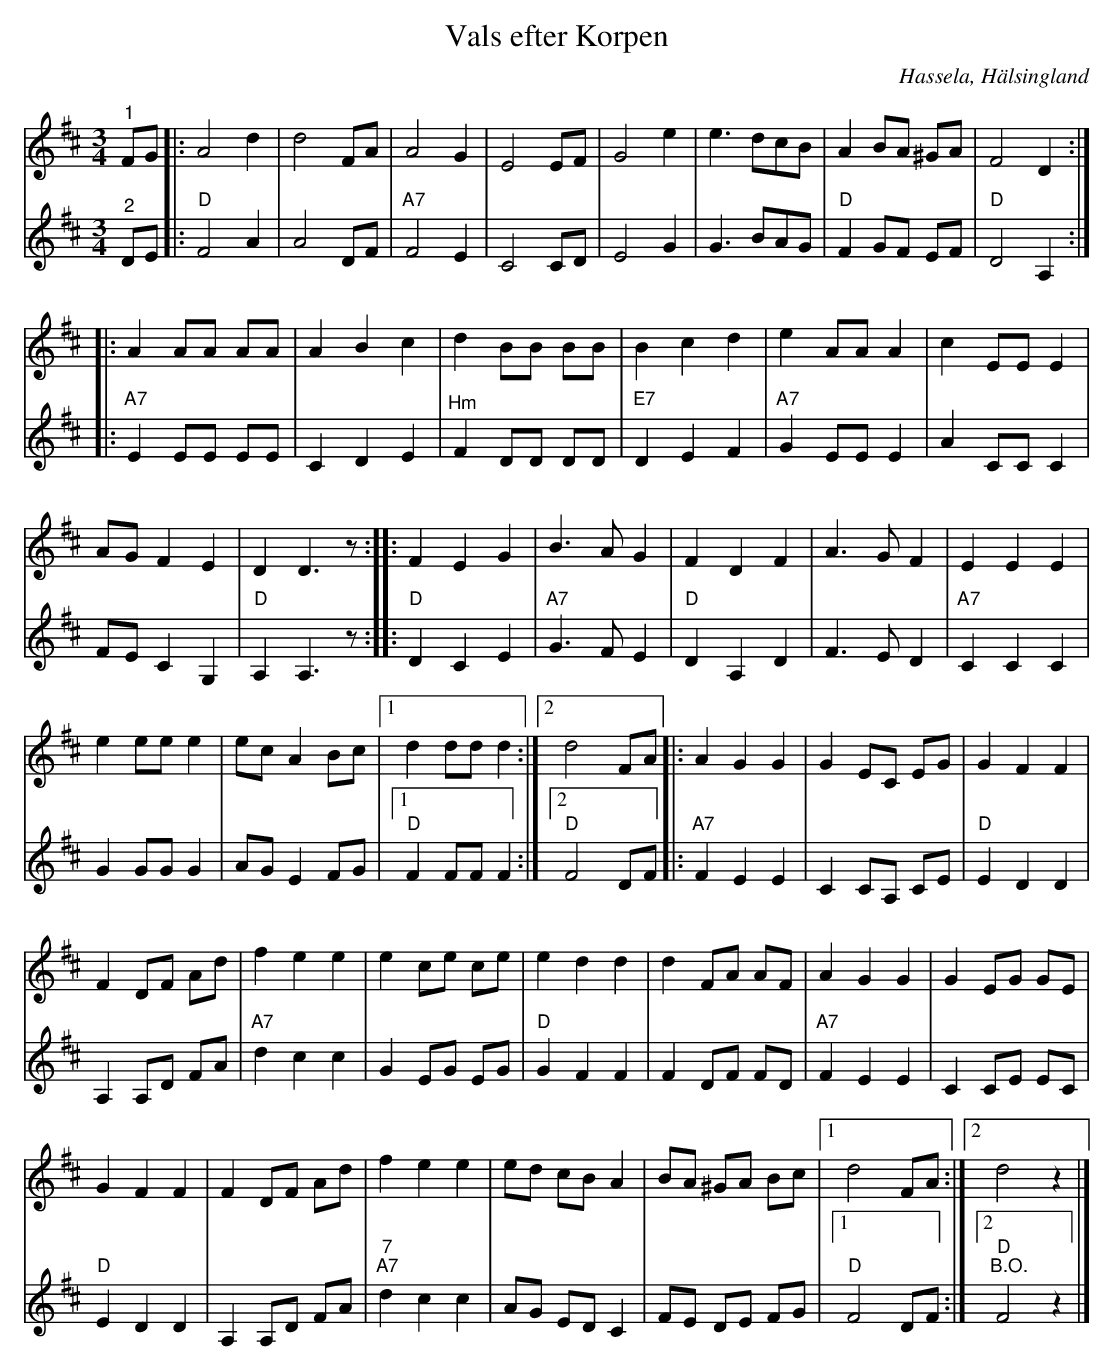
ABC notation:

X:1
T:Vals efter Korpen
O:Hassela, Hälsingland
L:1/8
M:3/4
K:D
V:1
"^1" FG |: A4 d2 | d4 FA | A4 G2 | E4 EF | G4 e2 | e3 dcB | A2 BA ^GA | F4 D2 ::
A2 AA AA | A2 B2 c2 | d2 BB BB | B2 c2 d2 | e2 AA A2 | c2 EE E2 |
AG F2 E2 | D2 D3 z :: F2 E2 G2 | B3 A G2 | F2 D2 F2 | A3 G F2 | E2 E2 E2 |
e2 ee e2 | ec A2 Bc |1 d2 dd d2 :|2 d4 FA |: A2 G2 G2 | G2 EC EG | G2 F2 F2 |
F2 DF Ad | f2 e2 e2 | e2 ce ce | e2 d2 d2 | d2 FA AF | A2 G2 G2 | G2 EG GE |
G2 F2 F2 | F2 DF Ad | f2 e2 e2 | ed cB A2 | BA ^GA Bc |1 d4 FA :|2 d4 z2 |]
V:2
"^2" DE |:"D" F4 A2 | A4 DF |"A7" F4 E2 | C4 CD | E4 G2 | G3 BAG |"D" F2 GF EF |"D" D4 A,2 ::
"A7" E2 EE EE | C2 D2 E2 |"^Hm" F2 DD DD |"E7" D2 E2 F2 |"A7" G2 EE E2 | A2 CC C2 |
FE C2 G,2 | "D" A,2 A,3 z ::"D" D2 C2 E2 |"A7" G3 F E2 |"D" D2 A,2 D2 | F3 E D2 |"A7" C2 C2 C2 |
G2 GG G2 | AG E2 FG |1"D" F2 FF F2 :|2"D" F4 DF |:"A7" F2 E2 E2 | C2 CA, CE |"D" E2 D2 D2 |
A,2 A,D FA |"A7" d2 c2 c2 | G2 EG EG |"D" G2 F2 F2 | F2 DF FD |"A7" F2 E2 E2 | C2 CE EC |
"D" E2 D2 D2 | A,2 A,D FA |"^7""A7" d2 c2 c2 | AG ED C2 | FE DE FG |1"D" F4 DF :|2 "D""^B.O." F4 z2 |]
